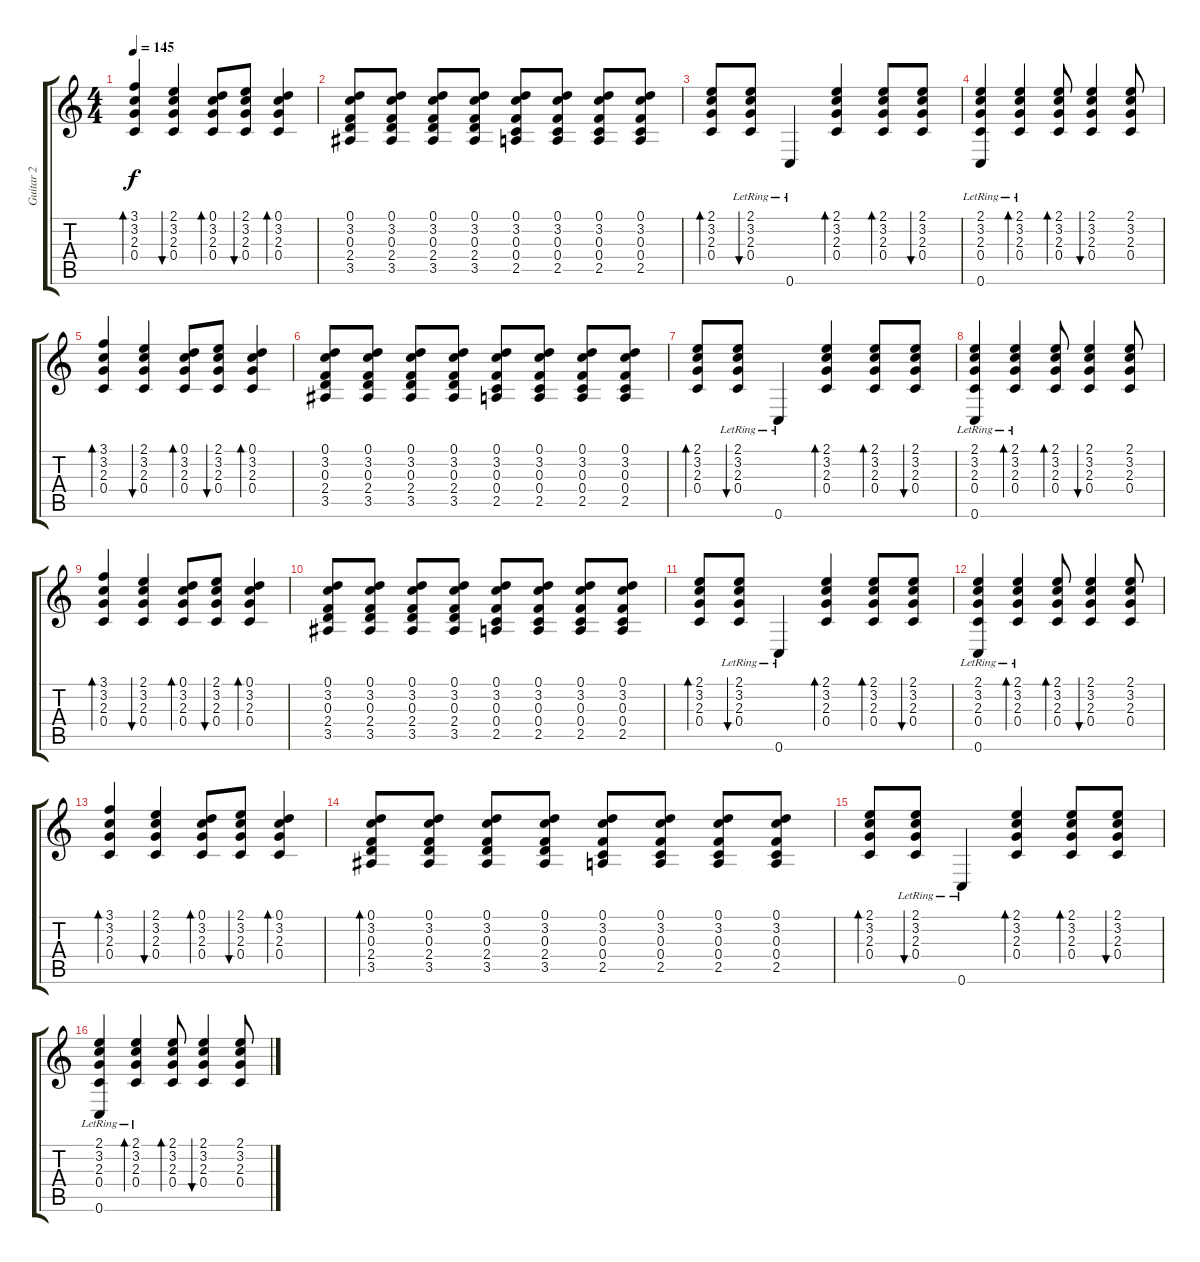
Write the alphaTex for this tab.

\track ("Guitar 2" "Guitar 2") {instrument acousticguitarsteel}
\staff {score tabs}
\tuning (D4 A3 F3 C3 G2 C2) {hide}
\ts (4 4)
\tempo 145
\clef g2
\ks c
(3.1 3.2 2.3 0.4).4{bd 120 dy f} (2.1 3.2 2.3 0.4).4{bu 120} (0.1 3.2 2.3 0.4).8{bd 120} (2.1 3.2 2.3 0.4).8{bu 120} (0.1 3.2 2.3 0.4).4{bd 120} |
(0.1 3.2 0.3 2.4 3.5).8 (0.1 3.2 0.3 2.4 3.5).8 (0.1 3.2 0.3 2.4 3.5).8 (0.1 3.2 0.3 2.4 3.5).8 (0.1 3.2 0.3 0.4 2.5).8 (0.1 3.2 0.3 0.4 2.5).8 (0.1 3.2 0.3 0.4 2.5).8 (0.1 3.2 0.3 0.4 2.5).8 |
(2.1 3.2 2.3 0.4).8{bd 120} (2.1 3.2{lr} 2.3{lr} 0.4{lr}).8{bu 120} 0.6{lr}.4 (2.1 3.2 2.3 0.4).4{bd 120} (2.1 3.2 2.3 0.4).8{bd 120} (2.1 3.2 2.3 0.4).8{bu 120} |
(2.1 3.2 2.3 0.4 0.6{lr}).4{volume 8} (2.1{lr} 3.2{lr} 2.3{lr} 0.4{lr}).4{bd 120} (2.1 3.2 2.3 0.4).8{bd 120} (2.1 3.2 2.3 0.4).4{bu 120} (2.1 3.2 2.3 0.4).8 |
(3.1 3.2 2.3 0.4).4{bd 120} (2.1 3.2 2.3 0.4).4{bu 120} (0.1 3.2 2.3 0.4).8{bd 120} (2.1 3.2 2.3 0.4).8{bu 120} (0.1 3.2 2.3 0.4).4{bd 120} |
(0.1 3.2 0.3 2.4 3.5).8 (0.1 3.2 0.3 2.4 3.5).8 (0.1 3.2 0.3 2.4 3.5).8 (0.1 3.2 0.3 2.4 3.5).8 (0.1 3.2 0.3 0.4 2.5).8 (0.1 3.2 0.3 0.4 2.5).8 (0.1 3.2 0.3 0.4 2.5).8 (0.1 3.2 0.3 0.4 2.5).8 |
(2.1 3.2 2.3 0.4).8{bd 120} (2.1 3.2{lr} 2.3{lr} 0.4{lr}).8{bu 120} 0.6{lr}.4 (2.1 3.2 2.3 0.4).4{bd 120} (2.1 3.2 2.3 0.4).8{bd 120} (2.1 3.2 2.3 0.4).8{bu 120} |
(2.1 3.2 2.3 0.4 0.6{lr}).4{volume 6} (2.1{lr} 3.2{lr} 2.3{lr} 0.4{lr}).4{bd 120} (2.1 3.2 2.3 0.4).8{bd 120} (2.1 3.2 2.3 0.4).4{bu 120} (2.1 3.2 2.3 0.4).8 |
(3.1 3.2 2.3 0.4).4{bd 120} (2.1 3.2 2.3 0.4).4{bu 120} (0.1 3.2 2.3 0.4).8{bd 120} (2.1 3.2 2.3 0.4).8{bu 120} (0.1 3.2 2.3 0.4).4{bd 120} |
(0.1 3.2 0.3 2.4 3.5).8 (0.1 3.2 0.3 2.4 3.5).8 (0.1 3.2 0.3 2.4 3.5).8 (0.1 3.2 0.3 2.4 3.5).8 (0.1 3.2 0.3 0.4 2.5).8 (0.1 3.2 0.3 0.4 2.5).8 (0.1 3.2 0.3 0.4 2.5).8 (0.1 3.2 0.3 0.4 2.5).8 |
(2.1 3.2 2.3 0.4).8{bd 120} (2.1 3.2{lr} 2.3{lr} 0.4{lr}).8{bu 120} 0.6{lr}.4 (2.1 3.2 2.3 0.4).4{bd 120} (2.1 3.2 2.3 0.4).8{bd 120} (2.1 3.2 2.3 0.4).8{bu 120} |
(2.1 3.2 2.3 0.4 0.6{lr}).4{volume 4} (2.1{lr} 3.2{lr} 2.3{lr} 0.4{lr}).4{bd 120} (2.1 3.2 2.3 0.4).8{bd 120} (2.1 3.2 2.3 0.4).4{bu 120} (2.1 3.2 2.3 0.4).8 |
(3.1 3.2 2.3 0.4).4{bd 120} (2.1 3.2 2.3 0.4).4{bu 120} (0.1 3.2 2.3 0.4).8{bd 120} (2.1 3.2 2.3 0.4).8{bu 120} (0.1 3.2 2.3 0.4).4{bd 120} |
(0.1 3.2 0.3 2.4 3.5).8{bd 120} (0.1 3.2 0.3 2.4 3.5).8 (0.1 3.2 0.3 2.4 3.5).8 (0.1 3.2 0.3 2.4 3.5).8 (0.1 3.2 0.3 0.4 2.5).8 (0.1 3.2 0.3 0.4 2.5).8 (0.1 3.2 0.3 0.4 2.5).8 (0.1 3.2 0.3 0.4 2.5).8 |
(2.1 3.2 2.3 0.4).8{bd 120} (2.1 3.2{lr} 2.3{lr} 0.4{lr}).8{bu 120} 0.6{lr}.4 (2.1 3.2 2.3 0.4).4{bd 120} (2.1 3.2 2.3 0.4).8{bd 120} (2.1 3.2 2.3 0.4).8{bu 120} |
(2.1 3.2 2.3 0.4 0.6{lr}).4{volume 2} (2.1{lr} 3.2{lr} 2.3{lr} 0.4{lr}).4{bd 120} (2.1 3.2 2.3 0.4).8{bd 120} (2.1 3.2 2.3 0.4).4{bu 120} (2.1 3.2 2.3 0.4).8
